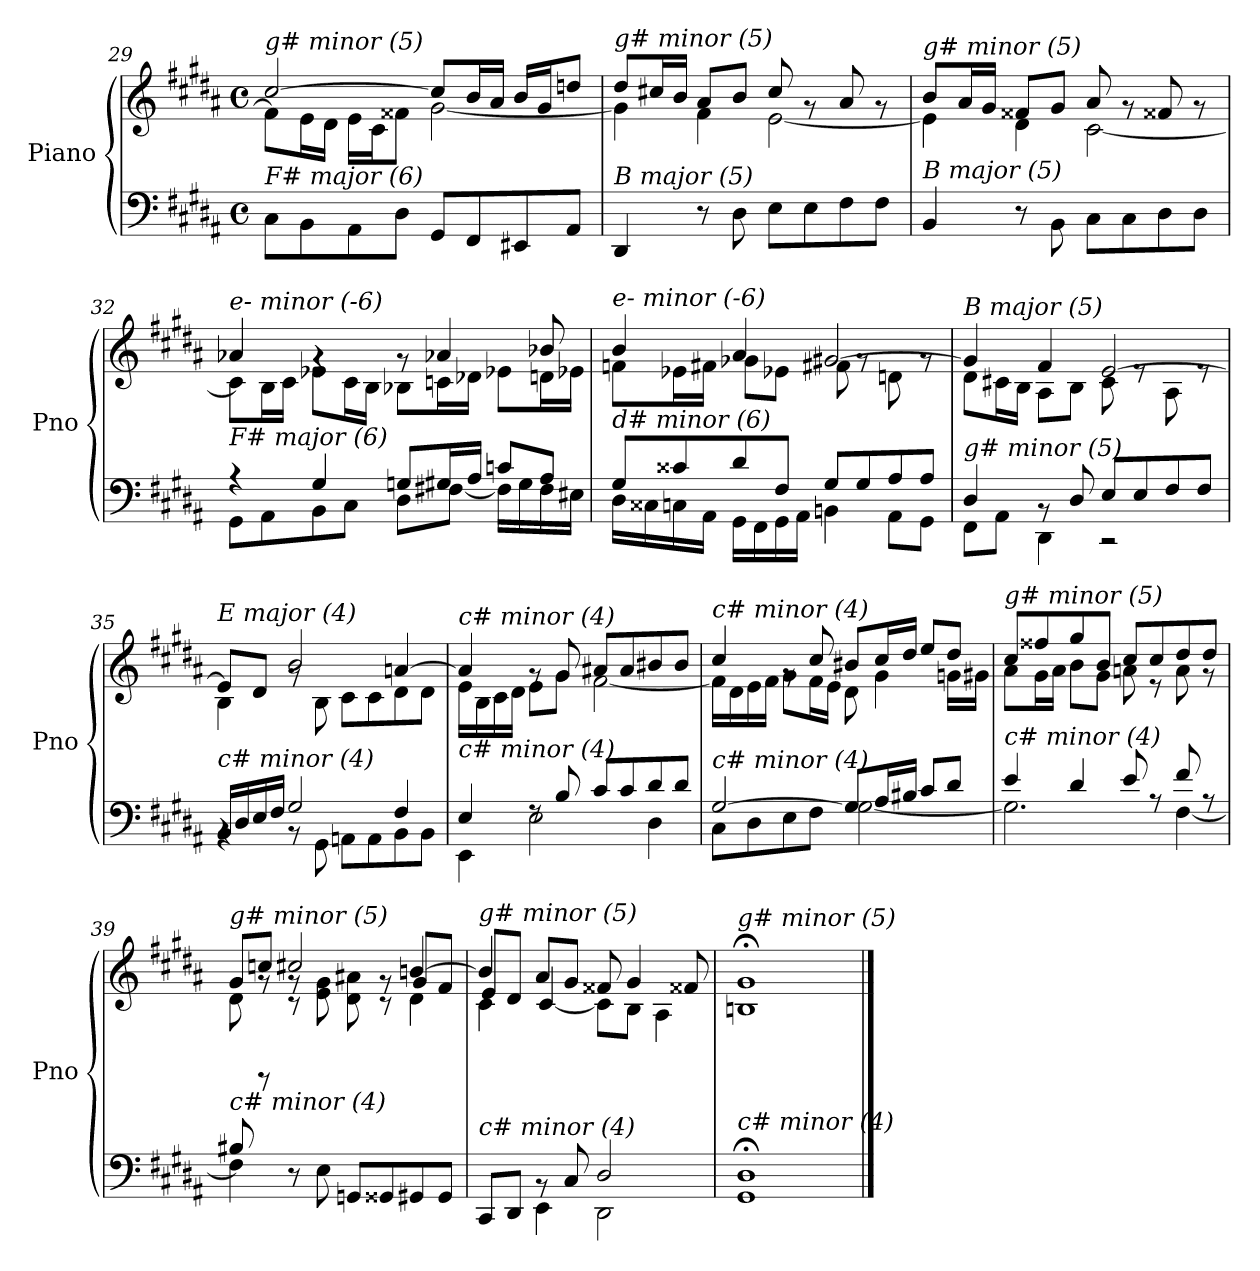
**kern	**kern
*part1	*part1
*staff2	*staff1
*I"Piano	*
*I'Pno	*
!!LO:LB:g=z
*clefF4	*clefG2
*k[f#c#g#d#a#]	*k[f#c#g#d#a#]
*M4/4	*M4/4
*met(c)	*met(c)
=29	=29
*	*^
!	!LO:TX:i:t=g# minor (5)	!
!LO:TX:i:t=F# major (6)	!	!
8C#\L	[2cc#/	8f#\L]
8BB\	.	16e\L
.	.	16d#\JJ
8AA#\	.	16e\LL
.	.	16c#\J
8D#\J	.	8f##X\J
8GG#/L	8cc#/L]	[2g#\
8FF#/	16b/L	.
.	16a#/JJ	.
8EE#X/	16b/LL	.
.	16g#/J	.
8AA#/J	8ddni/J	.
!!LO:LB:g=z	!!
=30	=30	=30
!	!LO:TX:i:t=g# minor (5)	!
!LO:TX:i:t=B major (5)	!	!
4DD#/	8dd#/L	4g#\]
.	16cc#X/L	.
.	16b/JJ	.
8r	8a#/L	4f#\
8D#\	8b/J	.
8E\L	8cc#/	[2e\
8E\	8rg	.
8F#\	8a#/	.
8F#\J	8rg	.
=31	=31	=31
!	!LO:TX:i:t=g# minor (5)	!
!LO:TX:i:t=B major (5)	!	!
4BB/	8b/L	4e\]
.	16a#/L	.
.	16g#/JJ	.
8r	8f##X/L	4d#\
8BB\	8g#/J	.
8C#\L	8a#/	[2c#\
8C#\	8rg	.
8D#\	8f##X/	.
8D#\J	8rg	.
=32	=32	=32
*^	*	*
!	!	!LO:TX:i:t=e- minor (-6)	!
!LO:TX:i:t=F# major (6)	!	!	!
4r	8GG#\L	4a-Xi/	8c#\L]
.	8AA#\	.	16B\L
.	.	.	16c#\JJ
4G#/	8BB\	4rg	8e-Xi\L
.	8C#\J	.	16c#\L
.	.	.	16B\JJ
8Gni/L	8D#\L	8rg	8B-Xi\L
16G#/L	[8F#X\J	4a-Xi/	16cni\L
16A#/JJ	.	.	16d-Xi\JJ
8cni/L	16F#\LL]	.	8e-Xi\L
.	16G#\	.	.
8A#/J	16F#\	8b-Xi/	16dni\L
.	16E#X\JJ	.	16e-Xi\JJ
!!LO:LB:g=z	!!
=33	=33	=33	=33
!	!	!LO:TX:i:t=e- minor (-6)	!
!LO:TX:i:t=d# minor (6)	!	!	!
8G#/L	16D#\LL	4b/	8fni\L
.	16C##X\	.	.
8c##X/	16Cni\	.	16e-Xi\L
.	16AA#\JJ	.	16f#i\JJ
8d#/	16GG#\LL	4a#/	8g-Xi\L
.	16FF#\	.	.
8F#/J	16GG#\	.	8e-Xi\J
.	16AA#\JJ	.	.
8G#/L	4BBn\	[2g#/	8f#Xi\
8G#/	.	.	8rg
8A#/	8AA#\L	.	8dni\
8A#/J	8GG#\J	.	8rg
=34	=34	=34	=34
!	!	!LO:TX:i:t=B major (5)	!
!LO:TX:i:t=g# minor (5)	!	!	!
4D#/	8FF#\L	4g#/]	8d#\L
.	8AA#\J	.	16c#X\L
.	.	.	16B\JJ
8rBB	4DD#\	4f#/	8A#\L
8D#/	.	.	8B\J
8E/L	2r	[2e/	8c#\
8E/	.	.	8re
8F#/	.	.	8A#\
8F#/J	.	.	8re
=35	=35	=35	=35
!	!	!LO:TX:i:t=E major (4)	!
!LO:TX:i:t=c# minor (4)	!	!	!
16BB/LL	4rBB	8e/L]	4B\
16D#/	.	.	.
16E/	.	8d#/J	.
16F#/JJ	.	.	.
2G#/	8rBB	2b/	8rg
.	8GG#\	.	8B\
.	8AAn\L	.	8c#\L
.	8AA\	.	8c#\
4F#/	8BB\	[4an/	8d#\
.	8BB\J	.	8d#\J
!!LO:LB:g=z	!!
=36	=36	=36	=36
!	!	!LO:TX:i:t=c# minor (4)	!
!LO:TX:i:t=c# minor (4)	!	!	!
4E/	4EE\	4a/]	16e\LL
.	.	.	16B\
.	.	.	16c#\
.	.	.	16d#\JJ
8rF	2E\	8rg	8e\L
8B/	.	8g#/	8g#\J
8c#/L	.	8a#X/L	[2f#\
8c#/	.	8a#/	.
8d#/	4D#\	8b#X/	.
8d#/J	.	8b#/J	.
=37	=37	=37	=37
!	!	!LO:TX:i:t=c# minor (4)	!
!LO:TX:i:t=c# minor (4)	!	!	!
[2G#/	8C#\L	4cc#/	16f#\LL]
.	.	.	16d#\
.	8D#\	.	16e\
.	.	.	16f#\JJ
.	8E\	8rg	8g#\L
.	8F#\J	8cc#/	16f#\L
.	.	.	16e\JJ
8G#/L]	[2G#\	8b#X/L	8d#\
16A#/L	.	16cc#/L	4g#\
16B#X/JJ	.	16dd#/JJ	.
8c#/L	.	8ee/L	.
8d#/J	.	8dd#/J	16gni\LL
.	.	.	16g#\JJ
=38	=38	=38	=38
!	!	!LO:TX:i:t=g# minor (5)	!
!LO:TX:i:t=c# minor (4)	!	!	!
4e/	2.G#\]	8cc#/L	8a#\L
.	.	8ff##X/	16g#\L
.	.	.	16a#\JJ
4d#/	.	8gg#/	8b\L
.	.	8b/J	8g#\J
8e/	.	8cc#/L	8an\
8rA	.	8cc#/	8r
8f#/	[4F#\	8dd#/	8a\
8rA	.	8dd#/J	8r
!!LO:PB:g=z
=39	=39	=39	=39
*	*^	*^	*^
!	!	!	!LO:TX:i:t=g# minor (5)	!	!	!
!LO:TX:i:t=c# minor (4)	!	!	!	!	!	!
8B#X/	4ryy	4F#\]	8g#/L	8d#\	8ryy	4ryy
4ryy	.	.	8ccni/J	8rg	8rCC	.
.	8r	2.ryy	2cc#/	8rg	8rc	2.ryy
4ryy	8E\	.	.	8e\ 8g#\	4ryy	.
.	8GGni/L	.	.	8d#\ 8a#X\	.	.
4.ryy	8GG##i/	.	.	8rg	8rc	.
.	8GG#/	.	[4bn/	4d#\	8g#/L	.
.	8GG#/J	.	.	.	8f#/J	.
=40	=40	=40	=40	=40	=40	=40
!	!	!	!LO:TX:i:t=g# minor (5)	!	!	!
!LO:TX:i:t=c# minor (4)	!	!	!	!	!	!
4ryy	8CC#/L	4ryy	4b/]	4c#\	8e/L	4ryy
.	8DD#/J	.	.	.	8d#/J	.
2.ryy	8rBB	4EE\	8a#/L	[4c#/	2.ryy	2.ryy
.	8C#/	.	8g#/J	.	.	.
.	2D#/	2DD#\	8f##X/	8c#\L]	.	.
.	.	.	4g#/	8B\J	.	.
.	.	.	.	4A#\	.	.
.	.	.	8f##X/	.	.	.
*v	*v	*v	*	*	*	*
*	*v	*v	*v	*v
=41	=41
!	!LO:TX:i:t=g# minor (5)
!LO:TX:i:t=c# minor (4)	!
1GG#; 1D#;	1Bn;< 1g#;<
==	==
*-	*-
